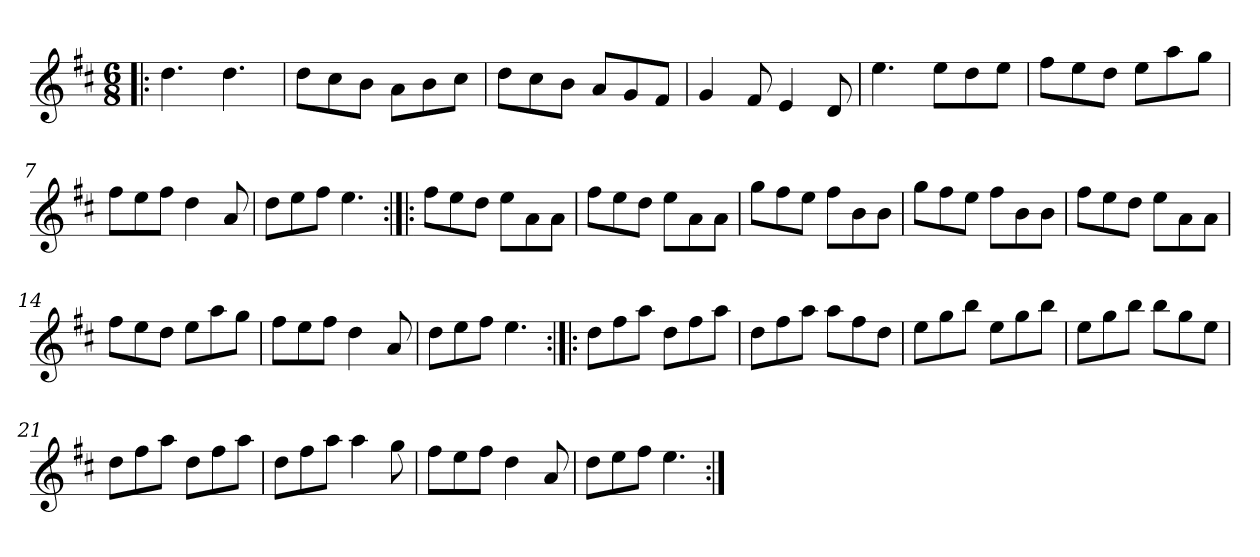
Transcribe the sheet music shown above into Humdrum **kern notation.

**kern
*part1
*staff1
*clefG2
*k[f#c#]
*D:
*M6/8
*MM180
=1!|:
4.dd\
4.dd\
=2
8dd\L
8cc#\
8b\J
8a\L
8b\
8cc#\J
=3
8dd\L
8cc#\
8b\J
8a/L
8g/
8f#/J
=4
4g/
8f#/
4e/
8d/
=5
4.ee\
8ee\L
8dd\
8ee\J
=6
8ff#\L
8ee\
8dd\J
8ee\L
8aa\
8gg\J
=7
8ff#\L
8ee\
8ff#\J
4dd\
8a/
=8
8dd\L
8ee\
8ff#\J
4.ee\
!!LO:LB:g=z
=9:|!|:
8ff#\L
8ee\
8dd\J
8ee\L
8a\
8a\J
=10
8ff#\L
8ee\
8dd\J
8ee\L
8a\
8a\J
=11
8gg\L
8ff#\
8ee\J
8ff#\L
8b\
8b\J
=12
8gg\L
8ff#\
8ee\J
8ff#\L
8b\
8b\J
=13
8ff#\L
8ee\
8dd\J
8ee\L
8a\
8a\J
=14
8ff#\L
8ee\
8dd\J
8ee\L
8aa\
8gg\J
=15
8ff#\L
8ee\
8ff#\J
4dd\
8a/
!!LO:LB:g=z
=16
8dd\L
8ee\
8ff#\J
4.ee\
=17:|!|:
8dd\L
8ff#\
8aa\J
8dd\L
8ff#\
8aa\J
=18
8dd\L
8ff#\
8aa\J
8aa\L
8ff#\
8dd\J
=19
8ee\L
8gg\
8bb\J
8ee\L
8gg\
8bb\J
=20
8ee\L
8gg\
8bb\J
8bb\L
8gg\
8ee\J
=21
8dd\L
8ff#\
8aa\J
8dd\L
8ff#\
8aa\J
=22
8dd\L
8ff#\
8aa\J
4aa\
8gg\
!!LO:LB:g=z
=23
8ff#\L
8ee\
8ff#\J
4dd\
8a/
=24
8dd\L
8ee\
8ff#\J
4.ee\
=:|!
*-
